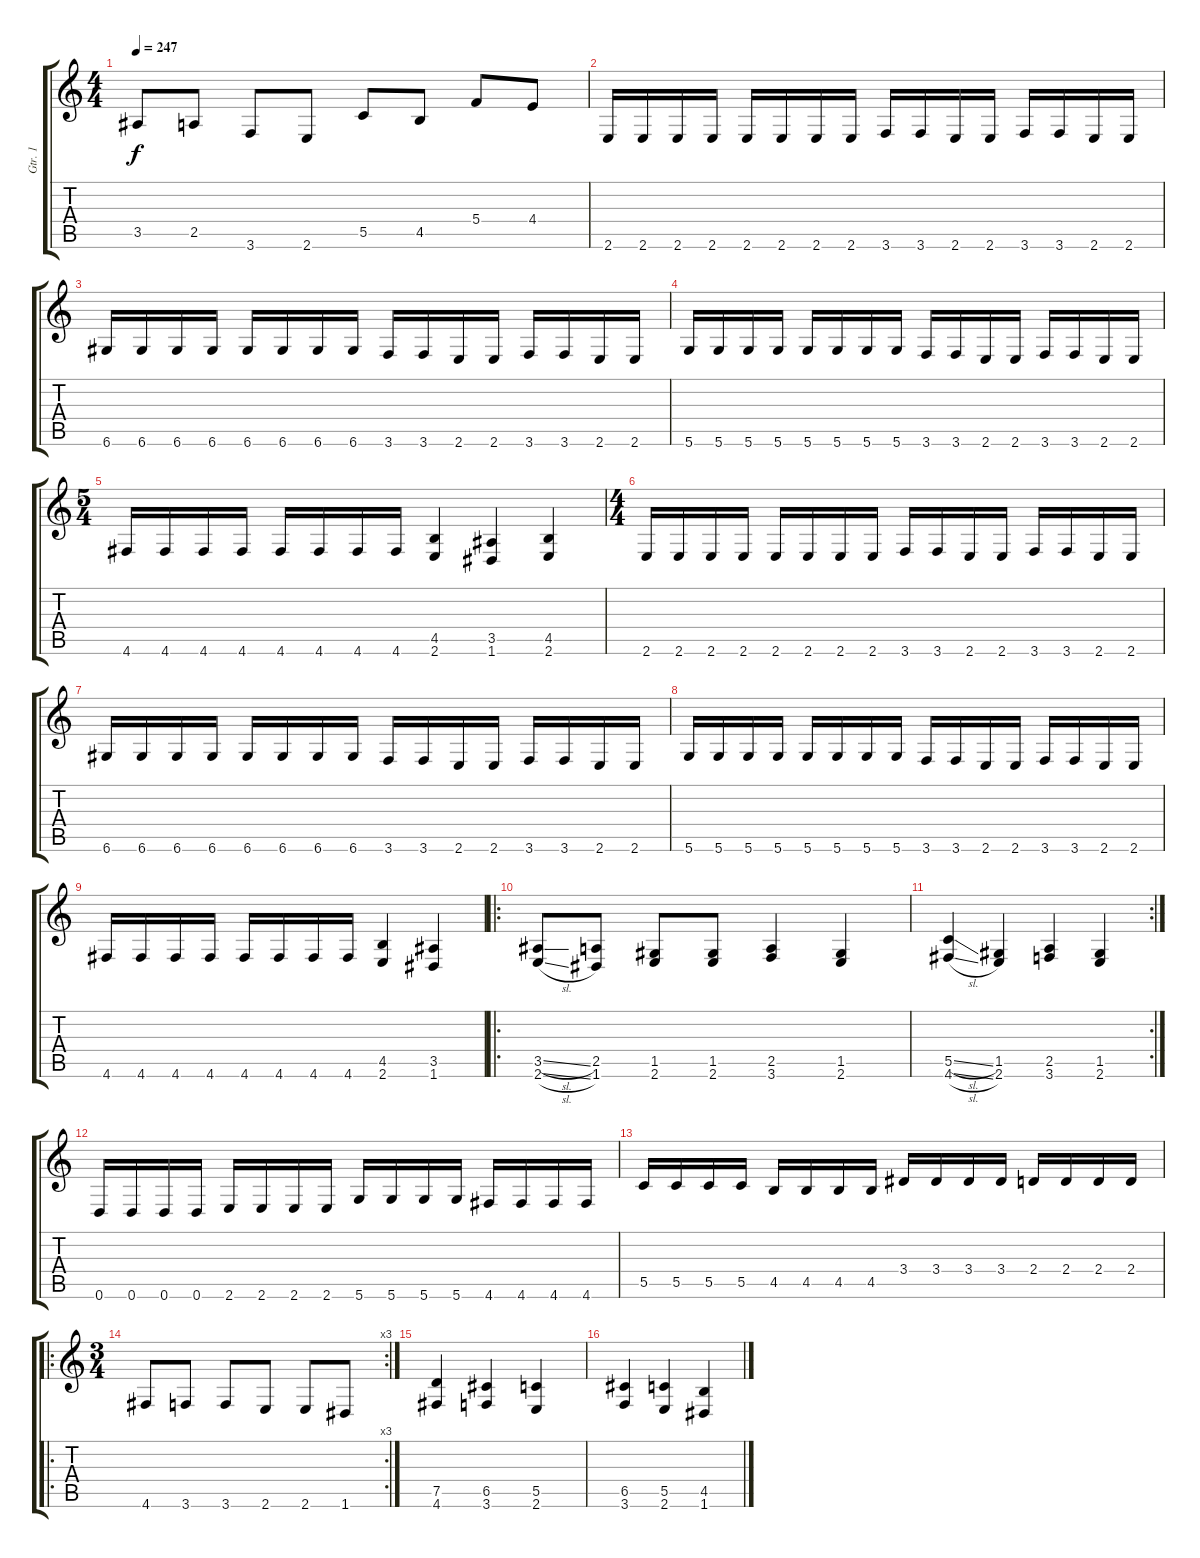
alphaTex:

\track ("Gtr. 1" "Gtr. 1") {instrument distortionguitar}
\staff {score tabs}
\tuning (D4 A3 F3 C3 G2 D2) {hide}
\ts (4 4)
\tempo 247
\clef g2
\ks c
3.5.8{dy f} 2.5.8 3.6.8 2.6.8 5.5.8 4.5.8 5.4.8 4.4.8 |
2.6.16 2.6.16 2.6.16 2.6.16 2.6.16 2.6.16 2.6.16 2.6.16 3.6.16 3.6.16 2.6.16 2.6.16 3.6.16 3.6.16 2.6.16 2.6.16 |
6.6.16 6.6.16 6.6.16 6.6.16 6.6.16 6.6.16 6.6.16 6.6.16 3.6.16 3.6.16 2.6.16 2.6.16 3.6.16 3.6.16 2.6.16 2.6.16 |
5.6.16 5.6.16 5.6.16 5.6.16 5.6.16 5.6.16 5.6.16 5.6.16 3.6.16 3.6.16 2.6.16 2.6.16 3.6.16 3.6.16 2.6.16 2.6.16 |
\ts (5 4)
4.6.16 4.6.16 4.6.16 4.6.16 4.6.16 4.6.16 4.6.16 4.6.16 (4.5 2.6).4 (3.5 1.6).4 (4.5 2.6).4 |
\ts (4 4)
2.6.16 2.6.16 2.6.16 2.6.16 2.6.16 2.6.16 2.6.16 2.6.16 3.6.16 3.6.16 2.6.16 2.6.16 3.6.16 3.6.16 2.6.16 2.6.16 |
6.6.16 6.6.16 6.6.16 6.6.16 6.6.16 6.6.16 6.6.16 6.6.16 3.6.16 3.6.16 2.6.16 2.6.16 3.6.16 3.6.16 2.6.16 2.6.16 |
5.6.16 5.6.16 5.6.16 5.6.16 5.6.16 5.6.16 5.6.16 5.6.16 3.6.16 3.6.16 2.6.16 2.6.16 3.6.16 3.6.16 2.6.16 2.6.16 |
4.6.16 4.6.16 4.6.16 4.6.16 4.6.16 4.6.16 4.6.16 4.6.16 (4.5 2.6).4 (3.5 1.6).4 |
\ro
(3.5{sl} 2.6{sl}).8 (2.5 1.6).8 (1.5 2.6).8 (1.5 2.6).8 (2.5 3.6).4 (1.5 2.6).4 |
\rc 2
(5.5{sl} 4.6{sl}).4 (1.5 2.6).4 (2.5 3.6).4 (1.5 2.6).4 |
0.6.16 0.6.16 0.6.16 0.6.16 2.6.16 2.6.16 2.6.16 2.6.16 5.6.16 5.6.16 5.6.16 5.6.16 4.6.16 4.6.16 4.6.16 4.6.16 |
5.5.16 5.5.16 5.5.16 5.5.16 4.5.16 4.5.16 4.5.16 4.5.16 3.4.16 3.4.16 3.4.16 3.4.16 2.4.16 2.4.16 2.4.16 2.4.16 |
\ro
\rc 3
\ts (3 4)
4.6.8 3.6.8 3.6.8 2.6.8 2.6.8 1.6.8 |
(7.5 4.6).4 (6.5 3.6).4 (5.5 2.6).4 |
(6.5 3.6).4 (5.5 2.6).4 (4.5 1.6).4
